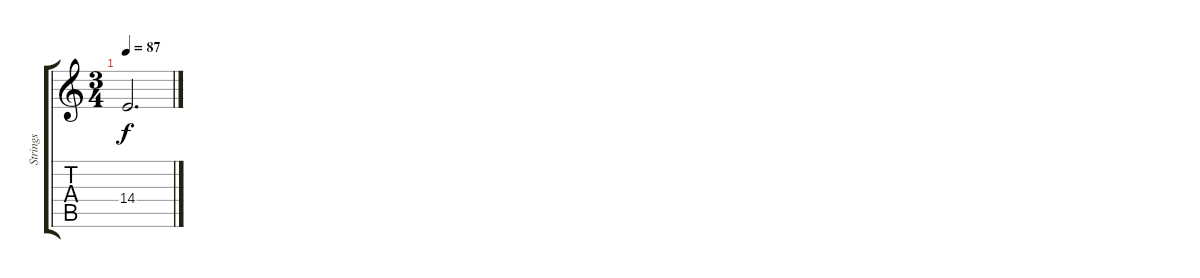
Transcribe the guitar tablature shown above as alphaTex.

\track ("Strings" "Strings") {instrument churchorgan}
\staff {score tabs}
\tuning (E4 B3 G3 D3 A2 E2) {hide}
\ts (3 4)
\tempo 87
\clef g2
\ks c
14.4.2{d dy f instrument churchorgan}
